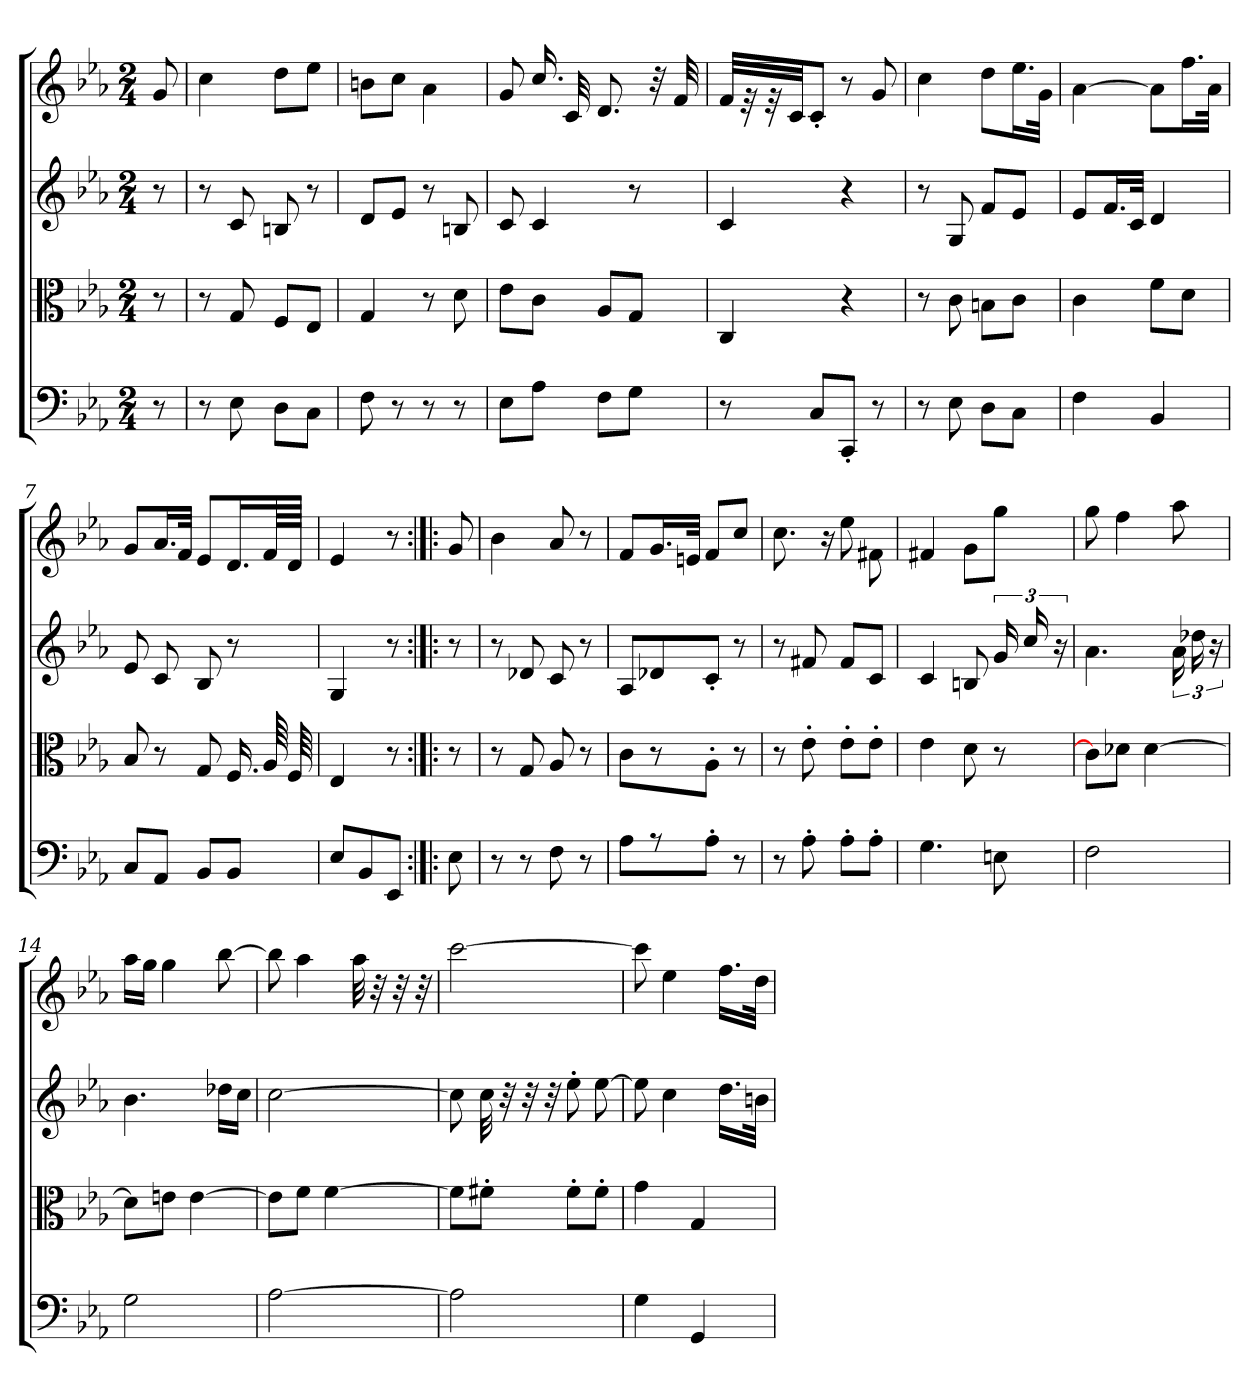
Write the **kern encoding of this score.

**kern	**kern	**kern	**kern
*part4	*part3	*part2	*part1
*staff4	*staff3	*staff2	*staff1
*clefF4	*clefC3	*clefG2	*clefG2
*k[b-e-a-]	*k[b-e-a-]	*k[b-e-a-]	*k[b-e-a-]
*c:	*c:	*c:	*c:
*M2/4	*M2/4	*M2/4	*M2/4
=	=	=	=
8r	8r	8r	8g/
=1	=1	=1	=1
8r	8r	8r	4cc\
8E-\	8G/	8c/	.
8D\L	8F/L	8Bn/	8dd\L
8C\J	8E-/J	8r	8ee-\J
=2	=2	=2	=2
8F\	4G/	8d/L	8bn\L
8r	.	8e-/J	8cc\J
8r	8r	8r	4a-\
8r	8d\	8Bn/	.
=3	=3	=3	=3
8E-\L	8e-\L	8c/	8g/
8A-\J	8c\J	4c/	16.cc/
.	.	.	32c/
8F\L	8A-/L	.	8.d/
8G\J	8G/J	8r	.
.	.	.	32r
.	.	.	32f/
=4	=4	=4	=4
8r	4C/	4c/	32f/LLL
.	.	.	32r
.	.	.	32r
.	.	.	32c/JJ
8C/L	.	.	8c'/J
8CC'/J	4r	4r	8r
8r	.	.	8g/
=5	=5	=5	=5
8r	8r	8r	4cc\
8E-\	8c\	8G/	.
8D\L	8Bn\L	8f/L	8dd\L
8C\J	8c\J	8e-/J	16.ee-\L
.	.	.	32g\JJk
=6	=6	=6	=6
4F\	4c\	8e-/L	[4a-\
.	.	16.f/L	.
.	.	32c/JJk	.
4BB-/	8f\L	4d/	8a-\L]
.	8d\J	.	16.ff\L
.	.	.	32a-\JJk
=7	=7	=7	=7
8C/L	8B-/	8e-/	8g/L
8AA-/J	8r	8c/	16.a-/L
.	.	.	32f/JJk
8BB-/L	8G/	8B-/	8e-/L
8BB-/J	16.F/	8r	16.d/L
.	64A-/	.	64f/LL
.	64F/	.	64d/JJJJ
=8	=8	=8	=8
8E-/L	4E-/	4G/	4e-/
8BB-/	.	.	.
8EE-/J	8r	8r	8r
=:|!|:	=:|!|:	=:|!|:	=:|!|:
8E-\	8r	8r	8g/
=9	=9	=9	=9
8r	8r	8r	4b-\
8r	8G/	8d-X/	.
8F\	8A-/	8c/	8a-/
8r	8r	8r	8r
=10	=10	=10	=10
8A-\L	8c\L	8A-/L	8f/L
8r	8r	8d-X/	16.g/L
.	.	.	32en/JJk
8A-'\J	8A-'\J	8c'/J	8f/L
8r	8r	8r	8cc/J
=11	=11	=11	=11
8r	8r	8r	8.cc\
8A-'\	8e-'\	8f#X/	.
.	.	.	16r
8A-'\L	8e-'\L	8f#/L	8ee-\
8A-'\J	8e-'\J	8c/J	8f#X\
=12	=12	=12	=12
4.G\	4e-\	4c/	4f#X/
.	8d\	8Bn/	8g\L
8En\	8r	24g/	8gg\J
.	.	24cc/	.
.	.	24r	.
=13	=13	=13	=13
2F\	8c\L]	4.a-\	8gg\
.	8d-X\J	.	4ff\
.	[4d-\	.	.
.	.	24a-\	8aa-\
.	.	24dd-X\	.
.	.	24r	.
=14	=14	=14	=14
2G\	8d-\L]	4.b-\	16aa-\LL
.	.	.	16gg\JJ
.	8en\J	.	4gg\
.	[4e\	.	.
.	.	16dd-X\LL	[8bb-\
.	.	16cc\JJ	.
=15	=15	=15	=15
[2A-\	8e\L]	[2cc\	8bb-\]
.	8f\J	.	4aa-\
.	[4f\	.	.
.	.	.	32aa-\
.	.	.	32r
.	.	.	32r
.	.	.	32r
=16	=16	=16	=16
2A-\]	8f\L]	8cc\]	[2ccc\
.	8f#X'\J	32cc\	.
.	.	32r	.
.	.	32r	.
.	.	32r	.
.	8f#'\L	8ee-'\	.
.	8f#'\J	[8ee-\	.
=17	=17	=17	=17
4G\	4g\	8ee-\]	8ccc\]
.	.	4cc\	4ee-\
4GG/	4G/	.	.
.	.	16.dd\LL	16.ff\LL
.	.	32bn\JJk	32dd\JJk
=	=	=	=
*-	*-	*-	*-
